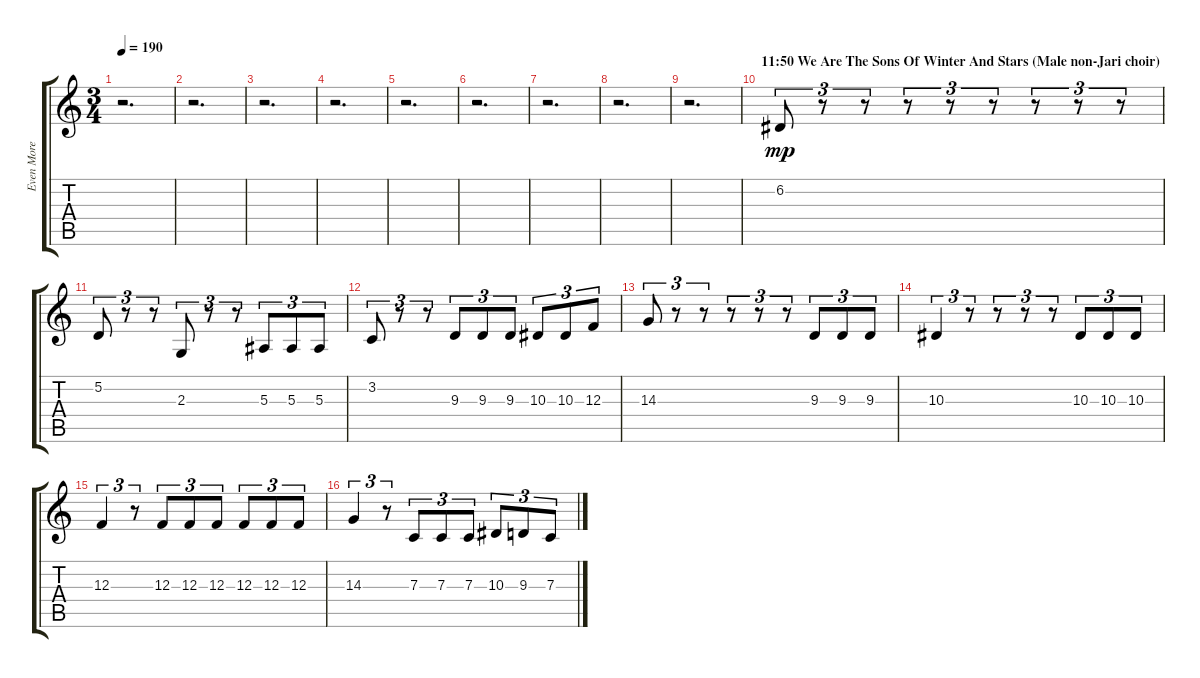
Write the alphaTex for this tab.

\track ("Even More More Keys" "Even More ") {instrument oboe}
\staff {score tabs}
\tuning (D4 A3 F3 C3 G2 C2) {hide}
\ts (3 4)
\tempo 190
\clef g2
\ks c
r.2{d dy p} |
r.2{d} |
r.2{d} |
r.2{d} |
r.2{d} |
r.2{d} |
r.2{d} |
r.2{d} |
r.2{d} |
\section ("" "11:50 We Are The Sons Of Winter And Stars (Male non-Jari choir)")
6.2.8{tu (3 2) dy mp} r.8{tu (3 2)} r.8{tu (3 2)} r.8{tu (3 2)} r.8{tu (3 2)} r.8{tu (3 2)} r.8{tu (3 2)} r.8{tu (3 2)} r.8{tu (3 2)} |
5.2.8{tu (3 2)} r.8{tu (3 2)} r.8{tu (3 2)} 2.3.8{tu (3 2)} r.8{tu (3 2)} r.8{tu (3 2)} 5.3.8{tu (3 2)} 5.3.8{tu (3 2)} 5.3.8{tu (3 2)} |
3.2.8{tu (3 2)} r.8{tu (3 2)} r.8{tu (3 2)} 9.3.8{tu (3 2)} 9.3.8{tu (3 2)} 9.3.8{tu (3 2)} 10.3.8{tu (3 2)} 10.3.8{tu (3 2)} 12.3.8{tu (3 2)} |
14.3.8{tu (3 2)} r.8{tu (3 2)} r.8{tu (3 2)} r.8{tu (3 2)} r.8{tu (3 2)} r.8{tu (3 2)} 9.3.8{tu (3 2)} 9.3.8{tu (3 2)} 9.3.8{tu (3 2)} |
10.3.4{tu (3 2)} r.8{tu (3 2)} r.8{tu (3 2)} r.8{tu (3 2)} r.8{tu (3 2)} 10.3.8{tu (3 2)} 10.3.8{tu (3 2)} 10.3.8{tu (3 2)} |
12.3.4{tu (3 2)} r.8{tu (3 2)} 12.3.8{tu (3 2)} 12.3.8{tu (3 2)} 12.3.8{tu (3 2)} 12.3.8{tu (3 2)} 12.3.8{tu (3 2)} 12.3.8{tu (3 2)} |
14.3.4{tu (3 2)} r.8{tu (3 2)} 7.3.8{tu (3 2)} 7.3.8{tu (3 2)} 7.3.8{tu (3 2)} 10.3.8{tu (3 2)} 9.3.8{tu (3 2)} 7.3.8{tu (3 2)}
